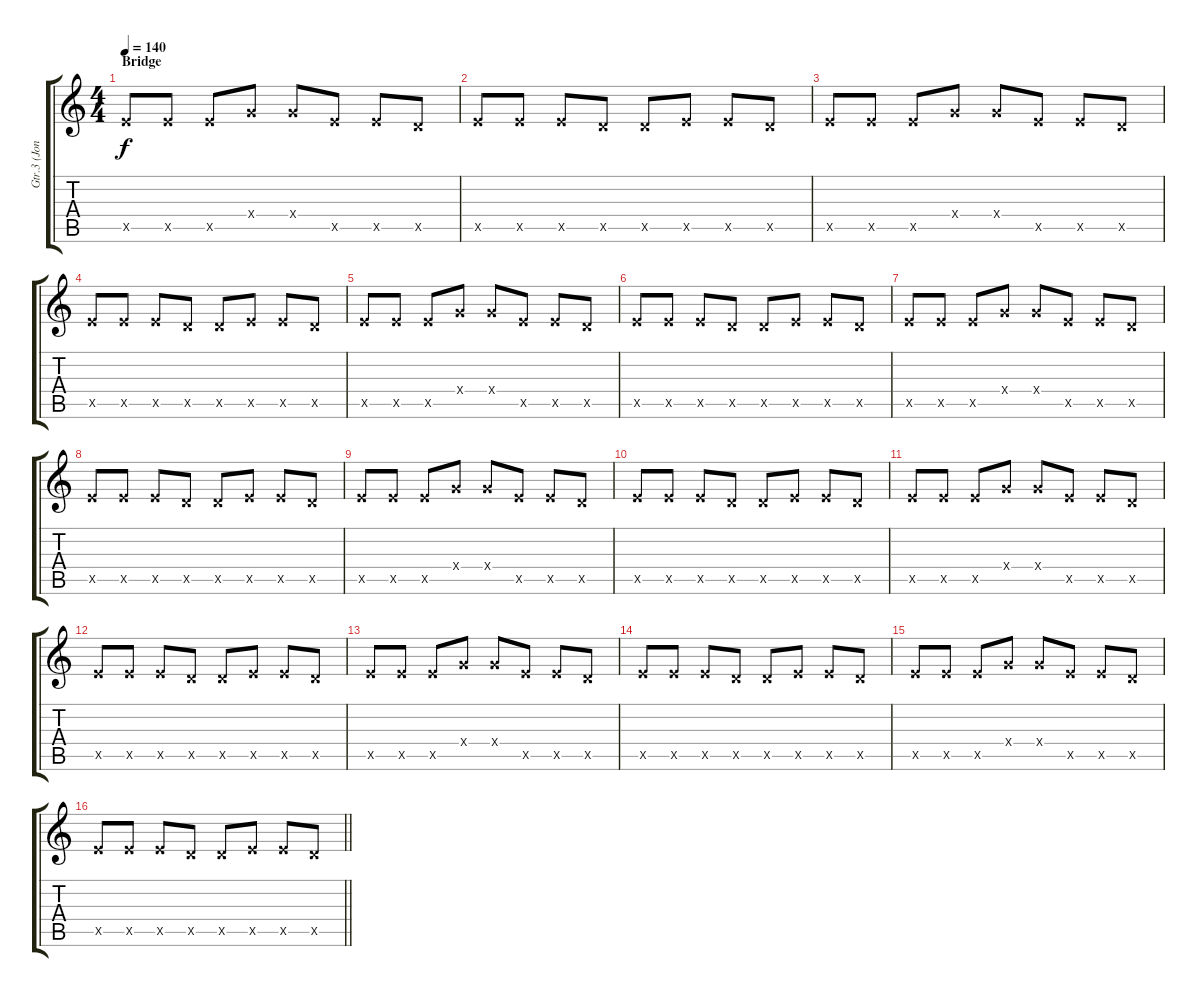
\track ("Gtr.3 (Jonny GreenWood)" "Gtr.3 (Jon") {instrument electricguitarjazz}
\staff {score tabs}
\tuning (E4 B3 G3 D3 A2 E2) {hide}
\ts (4 4)
\section ("" "Bridge")
\tempo 140
\clef g2
\ks c
7.5{x}.8{dy f volume 8} 7.5{x}.8 7.5{x}.8 5.4{x}.8 5.4{x}.8 7.5{x}.8 7.5{x}.8 5.5{x}.8 |
7.5{x}.8 7.5{x}.8 7.5{x}.8 5.5{x}.8 5.5{x}.8 7.5{x}.8 7.5{x}.8 5.5{x}.8 |
7.5{x}.8 7.5{x}.8 7.5{x}.8 5.4{x}.8 5.4{x}.8 7.5{x}.8 7.5{x}.8 5.5{x}.8 |
7.5{x}.8 7.5{x}.8 7.5{x}.8 5.5{x}.8 5.5{x}.8 7.5{x}.8 7.5{x}.8 5.5{x}.8 |
7.5{x}.8 7.5{x}.8 7.5{x}.8 5.4{x}.8 5.4{x}.8 7.5{x}.8 7.5{x}.8 5.5{x}.8 |
7.5{x}.8 7.5{x}.8 7.5{x}.8 5.5{x}.8 5.5{x}.8 7.5{x}.8 7.5{x}.8 5.5{x}.8 |
7.5{x}.8 7.5{x}.8 7.5{x}.8 5.4{x}.8 5.4{x}.8 7.5{x}.8 7.5{x}.8 5.5{x}.8 |
7.5{x}.8 7.5{x}.8 7.5{x}.8 5.5{x}.8 5.5{x}.8 7.5{x}.8 7.5{x}.8 5.5{x}.8 |
7.5{x}.8 7.5{x}.8 7.5{x}.8 5.4{x}.8 5.4{x}.8 7.5{x}.8 7.5{x}.8 5.5{x}.8 |
7.5{x}.8 7.5{x}.8 7.5{x}.8 5.5{x}.8 5.5{x}.8 7.5{x}.8 7.5{x}.8 5.5{x}.8 |
7.5{x}.8 7.5{x}.8 7.5{x}.8 5.4{x}.8 5.4{x}.8 7.5{x}.8 7.5{x}.8 5.5{x}.8 |
7.5{x}.8 7.5{x}.8 7.5{x}.8 5.5{x}.8 5.5{x}.8 7.5{x}.8 7.5{x}.8 5.5{x}.8 |
7.5{x}.8 7.5{x}.8 7.5{x}.8 5.4{x}.8 5.4{x}.8 7.5{x}.8 7.5{x}.8 5.5{x}.8 |
7.5{x}.8 7.5{x}.8 7.5{x}.8 5.5{x}.8 5.5{x}.8 7.5{x}.8 7.5{x}.8 5.5{x}.8 |
7.5{x}.8 7.5{x}.8 7.5{x}.8 5.4{x}.8 5.4{x}.8 7.5{x}.8 7.5{x}.8 5.5{x}.8 |
\barLineRight lightlight
7.5{x}.8 7.5{x}.8 7.5{x}.8 5.5{x}.8 5.5{x}.8 7.5{x}.8 7.5{x}.8 5.5{x}.8
